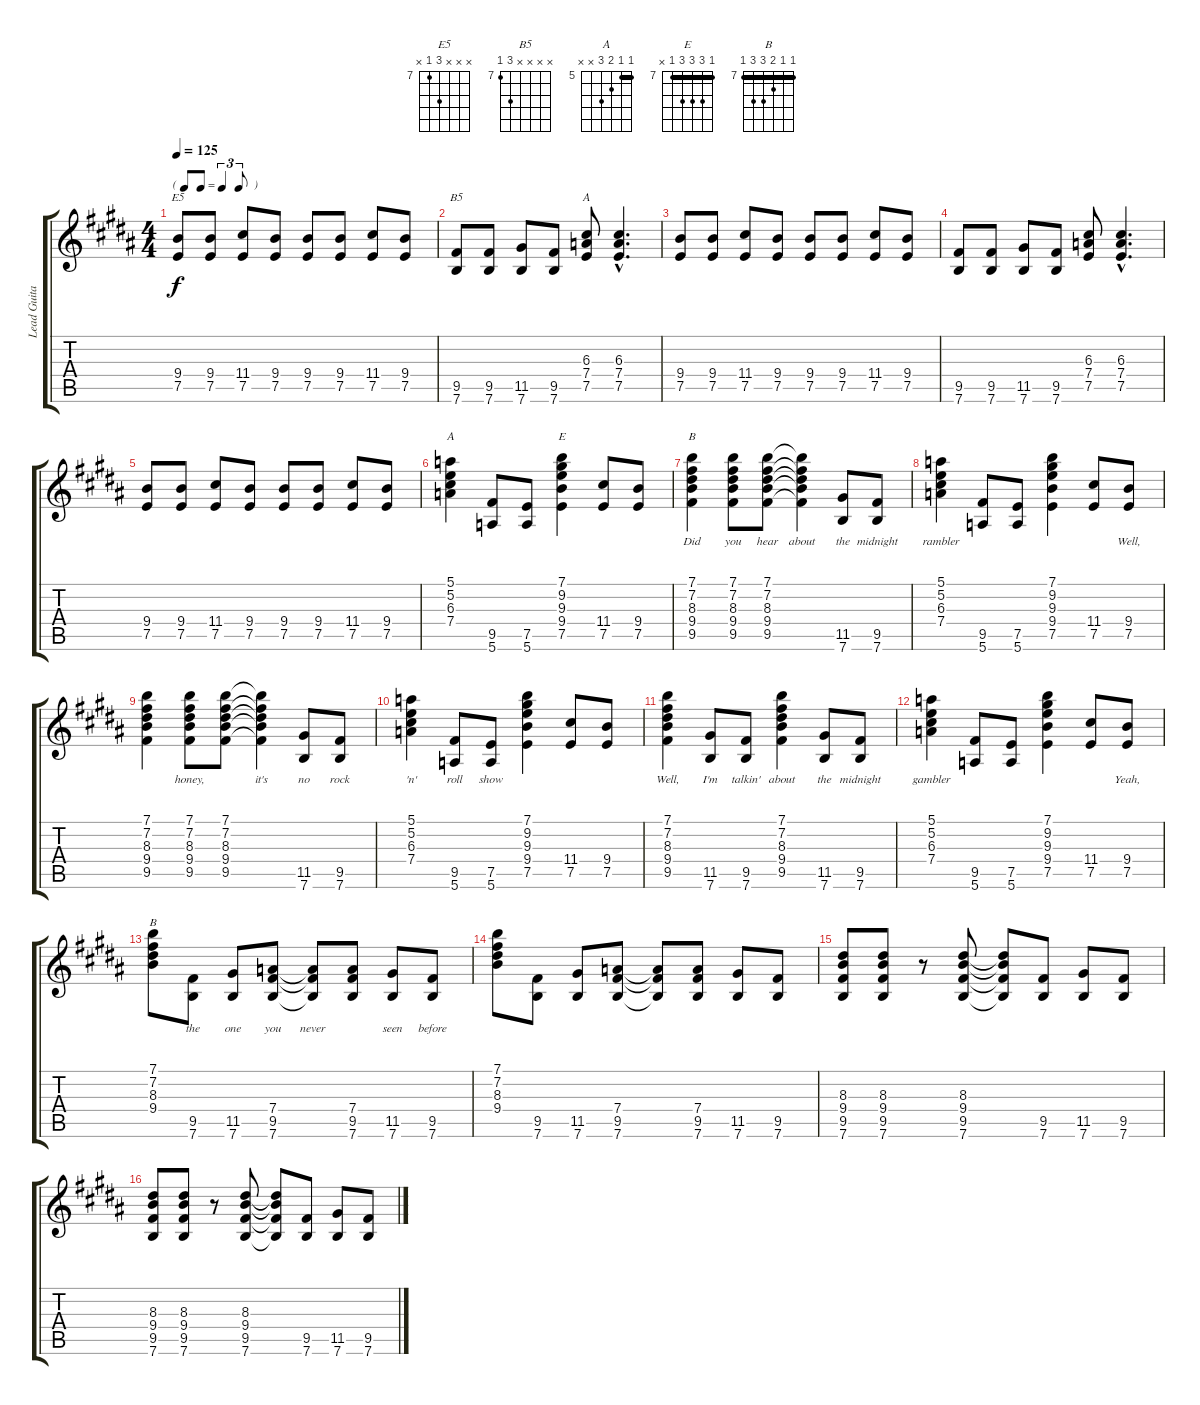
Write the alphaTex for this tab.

\track ("Lead Guitar" "Lead Guita") {instrument distortionguitar}
\staff {score tabs}
\tuning (E4 B3 G3 D3 A2 E2) {hide}
\chord ("E5" x x x 9 7 x) {firstfret 7}
\chord ("B5" x x x x 9 7) {firstfret 7}
\chord ("A" x x 6 7 7 x) {firstfret 6}
\chord ("A" 5 5 6 7 x x) {firstfret 5 barre 5}
\chord ("E" 7 9 9 9 7 x) {firstfret 7 barre 7}
\chord ("B" 7 7 8 9 9 x) {firstfret 7 barre 7}
\chord ("B" 7 7 8 9 9 7) {firstfret 7 barre 7}
\ts (4 4)
\tf triplet8th
\tempo 125
\clef g2
\ks b
(9.4 7.5).8{ch "E5" lyrics (0 "") lyrics (1 "") lyrics (2 "") lyrics (3 "") lyrics (4 "") dy f} (9.4 7.5).8{lyrics (0 "") lyrics (1 "") lyrics (2 "") lyrics (3 "") lyrics (4 "")} (11.4 7.5).8{lyrics (0 "") lyrics (1 "") lyrics (2 "") lyrics (3 "") lyrics (4 "")} (9.4 7.5).8{lyrics (0 "") lyrics (1 "") lyrics (2 "") lyrics (3 "") lyrics (4 "")} (9.4 7.5).8{lyrics (0 "") lyrics (1 "") lyrics (2 "") lyrics (3 "") lyrics (4 "")} (9.4 7.5).8{lyrics (0 "") lyrics (1 "") lyrics (2 "") lyrics (3 "") lyrics (4 "")} (11.4 7.5).8{lyrics (0 "") lyrics (1 "") lyrics (2 "") lyrics (3 "") lyrics (4 "")} (9.4 7.5).8{lyrics (0 "") lyrics (1 "") lyrics (2 "") lyrics (3 "") lyrics (4 "")} |
(9.5 7.6).8{ch "B5" lyrics (0 "") lyrics (1 "") lyrics (2 "") lyrics (3 "") lyrics (4 "")} (9.5 7.6).8{lyrics (0 "") lyrics (1 "") lyrics (2 "") lyrics (3 "") lyrics (4 "")} (11.5 7.6).8{lyrics (0 "") lyrics (1 "") lyrics (2 "") lyrics (3 "") lyrics (4 "")} (9.5 7.6).8{lyrics (0 "") lyrics (1 "") lyrics (2 "") lyrics (3 "") lyrics (4 "")} (6.3 7.4 7.5).8{ch "A" lyrics (0 "") lyrics (1 "") lyrics (2 "") lyrics (3 "") lyrics (4 "")} (6.3{hac} 7.4{hac} 7.5{hac}).4{d lyrics (0 "") lyrics (1 "") lyrics (2 "") lyrics (3 "") lyrics (4 "")} |
(9.4 7.5).8{lyrics (0 "") lyrics (1 "") lyrics (2 "") lyrics (3 "") lyrics (4 "")} (9.4 7.5).8{lyrics (0 "") lyrics (1 "") lyrics (2 "") lyrics (3 "") lyrics (4 "")} (11.4 7.5).8{lyrics (0 "") lyrics (1 "") lyrics (2 "") lyrics (3 "") lyrics (4 "")} (9.4 7.5).8{lyrics (0 "") lyrics (1 "") lyrics (2 "") lyrics (3 "") lyrics (4 "")} (9.4 7.5).8{lyrics (0 "") lyrics (1 "") lyrics (2 "") lyrics (3 "") lyrics (4 "")} (9.4 7.5).8{lyrics (0 "") lyrics (1 "") lyrics (2 "") lyrics (3 "") lyrics (4 "")} (11.4 7.5).8{lyrics (0 "") lyrics (1 "") lyrics (2 "") lyrics (3 "") lyrics (4 "")} (9.4 7.5).8{lyrics (0 "") lyrics (1 "") lyrics (2 "") lyrics (3 "") lyrics (4 "")} |
(9.5 7.6).8{lyrics (0 "") lyrics (1 "") lyrics (2 "") lyrics (3 "") lyrics (4 "")} (9.5 7.6).8{lyrics (0 "") lyrics (1 "") lyrics (2 "") lyrics (3 "") lyrics (4 "")} (11.5 7.6).8{lyrics (0 "") lyrics (1 "") lyrics (2 "") lyrics (3 "") lyrics (4 "")} (9.5 7.6).8{lyrics (0 "") lyrics (1 "") lyrics (2 "") lyrics (3 "") lyrics (4 "")} (6.3 7.4 7.5).8{lyrics (0 "") lyrics (1 "") lyrics (2 "") lyrics (3 "") lyrics (4 "")} (6.3{hac} 7.4{hac} 7.5{hac}).4{d lyrics (0 "") lyrics (1 "") lyrics (2 "") lyrics (3 "") lyrics (4 "")} |
(9.4 7.5).8{lyrics (0 "") lyrics (1 "") lyrics (2 "") lyrics (3 "") lyrics (4 "")} (9.4 7.5).8{lyrics (0 "") lyrics (1 "") lyrics (2 "") lyrics (3 "") lyrics (4 "")} (11.4 7.5).8{lyrics (0 "") lyrics (1 "") lyrics (2 "") lyrics (3 "") lyrics (4 "")} (9.4 7.5).8{lyrics (0 "") lyrics (1 "") lyrics (2 "") lyrics (3 "") lyrics (4 "")} (9.4 7.5).8{lyrics (0 "") lyrics (1 "") lyrics (2 "") lyrics (3 "") lyrics (4 "")} (9.4 7.5).8{lyrics (0 "") lyrics (1 "") lyrics (2 "") lyrics (3 "") lyrics (4 "")} (11.4 7.5).8{lyrics (0 "") lyrics (1 "") lyrics (2 "") lyrics (3 "") lyrics (4 "")} (9.4 7.5).8{lyrics (0 "") lyrics (1 "") lyrics (2 "") lyrics (3 "") lyrics (4 "")} |
(5.1 5.2 6.3 7.4).4{ch "A" lyrics (0 "") lyrics (1 "") lyrics (2 "") lyrics (3 "") lyrics (4 "")} (9.5 5.6).8{lyrics (0 "") lyrics (1 "") lyrics (2 "") lyrics (3 "") lyrics (4 "")} (7.5 5.6).8{lyrics (0 "") lyrics (1 "") lyrics (2 "") lyrics (3 "") lyrics (4 "")} (7.1 9.2 9.3 9.4 7.5).4{ch "E" lyrics (0 "") lyrics (1 "") lyrics (2 "") lyrics (3 "") lyrics (4 "")} (11.4 7.5).8{lyrics (0 "") lyrics (1 "") lyrics (2 "") lyrics (3 "") lyrics (4 "")} (9.4 7.5).8{lyrics (0 "") lyrics (1 "") lyrics (2 "") lyrics (3 "") lyrics (4 "")} |
(7.1 7.2 8.3 9.4 9.5).4{ch "B" lyrics (0 "Did") lyrics (1 "") lyrics (2 "") lyrics (3 "") lyrics (4 "")} (7.1 7.2 8.3 9.4 9.5).8{lyrics (0 "you") lyrics (1 "") lyrics (2 "") lyrics (3 "") lyrics (4 "")} (7.1 7.2 8.3 9.4 9.5).8{lyrics (0 "hear") lyrics (1 "") lyrics (2 "") lyrics (3 "") lyrics (4 "")} (7.1{t} 7.2{t} 8.3{t} 9.4{t} 9.5{t}).4{lyrics (0 "about") lyrics (1 "") lyrics (2 "") lyrics (3 "") lyrics (4 "")} (11.5 7.6).8{lyrics (0 "the") lyrics (1 "") lyrics (2 "") lyrics (3 "") lyrics (4 "")} (9.5 7.6).8{lyrics (0 "midnight") lyrics (1 "") lyrics (2 "") lyrics (3 "") lyrics (4 "")} |
(5.1 5.2 6.3 7.4).4{lyrics (0 "rambler") lyrics (1 "") lyrics (2 "") lyrics (3 "") lyrics (4 "")} (9.5 5.6).8{lyrics (0 "") lyrics (1 "") lyrics (2 "") lyrics (3 "") lyrics (4 "")} (7.5 5.6).8{lyrics (0 "") lyrics (1 "") lyrics (2 "") lyrics (3 "") lyrics (4 "")} (7.1 9.2 9.3 9.4 7.5).4{lyrics (0 "") lyrics (1 "") lyrics (2 "") lyrics (3 "") lyrics (4 "")} (11.4 7.5).8{lyrics (0 "") lyrics (1 "") lyrics (2 "") lyrics (3 "") lyrics (4 "")} (9.4 7.5).8{lyrics (0 "Well,") lyrics (1 "") lyrics (2 "") lyrics (3 "") lyrics (4 "")} |
(7.1 7.2 8.3 9.4 9.5).4{lyrics (0 "") lyrics (1 "") lyrics (2 "") lyrics (3 "") lyrics (4 "")} (7.1 7.2 8.3 9.4 9.5).8{lyrics (0 "honey,") lyrics (1 "") lyrics (2 "") lyrics (3 "") lyrics (4 "")} (7.1 7.2 8.3 9.4 9.5).8{lyrics (0 "") lyrics (1 "") lyrics (2 "") lyrics (3 "") lyrics (4 "")} (7.1{t} 7.2{t} 8.3{t} 9.4{t} 9.5{t}).4{lyrics (0 "it's") lyrics (1 "") lyrics (2 "") lyrics (3 "") lyrics (4 "")} (11.5 7.6).8{lyrics (0 "no") lyrics (1 "") lyrics (2 "") lyrics (3 "") lyrics (4 "")} (9.5 7.6).8{lyrics (0 "rock") lyrics (1 "") lyrics (2 "") lyrics (3 "") lyrics (4 "")} |
(5.1 5.2 6.3 7.4).4{lyrics (0 "'n'") lyrics (1 "") lyrics (2 "") lyrics (3 "") lyrics (4 "")} (9.5 5.6).8{lyrics (0 "roll") lyrics (1 "") lyrics (2 "") lyrics (3 "") lyrics (4 "")} (7.5 5.6).8{lyrics (0 "show") lyrics (1 "") lyrics (2 "") lyrics (3 "") lyrics (4 "")} (7.1 9.2 9.3 9.4 7.5).4{lyrics (0 "") lyrics (1 "") lyrics (2 "") lyrics (3 "") lyrics (4 "")} (11.4 7.5).8{lyrics (0 "") lyrics (1 "") lyrics (2 "") lyrics (3 "") lyrics (4 "")} (9.4 7.5).8{lyrics (0 "") lyrics (1 "") lyrics (2 "") lyrics (3 "") lyrics (4 "")} |
(7.1 7.2 8.3 9.4 9.5).4{lyrics (0 "Well,") lyrics (1 "") lyrics (2 "") lyrics (3 "") lyrics (4 "")} (11.5 7.6).8{lyrics (0 "I'm") lyrics (1 "") lyrics (2 "") lyrics (3 "") lyrics (4 "")} (9.5 7.6).8{lyrics (0 "talkin'") lyrics (1 "") lyrics (2 "") lyrics (3 "") lyrics (4 "")} (7.1 7.2 8.3 9.4 9.5).4{lyrics (0 "about") lyrics (1 "") lyrics (2 "") lyrics (3 "") lyrics (4 "")} (11.5 7.6).8{lyrics (0 "the") lyrics (1 "") lyrics (2 "") lyrics (3 "") lyrics (4 "")} (9.5 7.6).8{lyrics (0 "midnight") lyrics (1 "") lyrics (2 "") lyrics (3 "") lyrics (4 "")} |
(5.1 5.2 6.3 7.4).4{lyrics (0 "gambler") lyrics (1 "") lyrics (2 "") lyrics (3 "") lyrics (4 "")} (9.5 5.6).8{lyrics (0 "") lyrics (1 "") lyrics (2 "") lyrics (3 "") lyrics (4 "")} (7.5 5.6).8{lyrics (0 "") lyrics (1 "") lyrics (2 "") lyrics (3 "") lyrics (4 "")} (7.1 9.2 9.3 9.4 7.5).4{lyrics (0 "") lyrics (1 "") lyrics (2 "") lyrics (3 "") lyrics (4 "")} (11.4 7.5).8{lyrics (0 "") lyrics (1 "") lyrics (2 "") lyrics (3 "") lyrics (4 "")} (9.4 7.5).8{lyrics (0 "Yeah,") lyrics (1 "") lyrics (2 "") lyrics (3 "") lyrics (4 "")} |
(7.1 7.2 8.3 9.4).8{ch "B" lyrics (0 "") lyrics (1 "") lyrics (2 "") lyrics (3 "") lyrics (4 "")} (9.5 7.6).8{lyrics (0 "the") lyrics (1 "") lyrics (2 "") lyrics (3 "") lyrics (4 "")} (11.5 7.6).8{lyrics (0 "one") lyrics (1 "") lyrics (2 "") lyrics (3 "") lyrics (4 "")} (7.4 9.5 7.6).8{lyrics (0 "you") lyrics (1 "") lyrics (2 "") lyrics (3 "") lyrics (4 "")} (7.4{t} 9.5{t} 7.6{t}).8{lyrics (0 "never") lyrics (1 "") lyrics (2 "") lyrics (3 "") lyrics (4 "")} (7.4 9.5 7.6).8{lyrics (0 "") lyrics (1 "") lyrics (2 "") lyrics (3 "") lyrics (4 "")} (11.5 7.6).8{lyrics (0 "seen") lyrics (1 "") lyrics (2 "") lyrics (3 "") lyrics (4 "")} (9.5 7.6).8{lyrics (0 "before") lyrics (1 "") lyrics (2 "") lyrics (3 "") lyrics (4 "")} |
(7.1 7.2 8.3 9.4).8{lyrics (0 "") lyrics (1 "") lyrics (2 "") lyrics (3 "") lyrics (4 "")} (9.5 7.6).8{lyrics (0 "") lyrics (1 "") lyrics (2 "") lyrics (3 "") lyrics (4 "")} (11.5 7.6).8{lyrics (0 "") lyrics (1 "") lyrics (2 "") lyrics (3 "") lyrics (4 "")} (7.4 9.5 7.6).8{lyrics (0 "") lyrics (1 "") lyrics (2 "") lyrics (3 "") lyrics (4 "")} (7.4{t} 9.5{t} 7.6{t}).8{lyrics (0 "") lyrics (1 "") lyrics (2 "") lyrics (3 "") lyrics (4 "")} (7.4 9.5 7.6).8{lyrics (0 "") lyrics (1 "") lyrics (2 "") lyrics (3 "") lyrics (4 "")} (11.5 7.6).8{lyrics (0 "") lyrics (1 "") lyrics (2 "") lyrics (3 "") lyrics (4 "")} (9.5 7.6).8{lyrics (0 "") lyrics (1 "") lyrics (2 "") lyrics (3 "") lyrics (4 "")} |
(8.3 9.4 9.5 7.6).8{lyrics (0 "") lyrics (1 "") lyrics (2 "") lyrics (3 "") lyrics (4 "")} (8.3 9.4 9.5 7.6).8{lyrics (0 "") lyrics (1 "") lyrics (2 "") lyrics (3 "") lyrics (4 "")} r.8 (8.3 9.4 9.5 7.6).8{lyrics (0 "") lyrics (1 "") lyrics (2 "") lyrics (3 "") lyrics (4 "")} (8.3{t} 9.4{t} 9.5{t} 7.6{t}).8{lyrics (0 "") lyrics (1 "") lyrics (2 "") lyrics (3 "") lyrics (4 "")} (9.5 7.6).8{lyrics (0 "") lyrics (1 "") lyrics (2 "") lyrics (3 "") lyrics (4 "")} (11.5 7.6).8{lyrics (0 "") lyrics (1 "") lyrics (2 "") lyrics (3 "") lyrics (4 "")} (9.5 7.6).8{lyrics (0 "") lyrics (1 "") lyrics (2 "") lyrics (3 "") lyrics (4 "")} |
(8.3 9.4 9.5 7.6).8{lyrics (0 "") lyrics (1 "") lyrics (2 "") lyrics (3 "") lyrics (4 "")} (8.3 9.4 9.5 7.6).8{lyrics (0 "") lyrics (1 "") lyrics (2 "") lyrics (3 "") lyrics (4 "")} r.8 (8.3 9.4 9.5 7.6).8{lyrics (0 "") lyrics (1 "") lyrics (2 "") lyrics (3 "") lyrics (4 "")} (8.3{t} 9.4{t} 9.5{t} 7.6{t}).8{lyrics (0 "") lyrics (1 "") lyrics (2 "") lyrics (3 "") lyrics (4 "")} (9.5 7.6).8{lyrics (0 "") lyrics (1 "") lyrics (2 "") lyrics (3 "") lyrics (4 "")} (11.5 7.6).8{lyrics (0 "") lyrics (1 "") lyrics (2 "") lyrics (3 "") lyrics (4 "")} (9.5 7.6).8{lyrics (0 "") lyrics (1 "") lyrics (2 "") lyrics (3 "") lyrics (4 "")}
